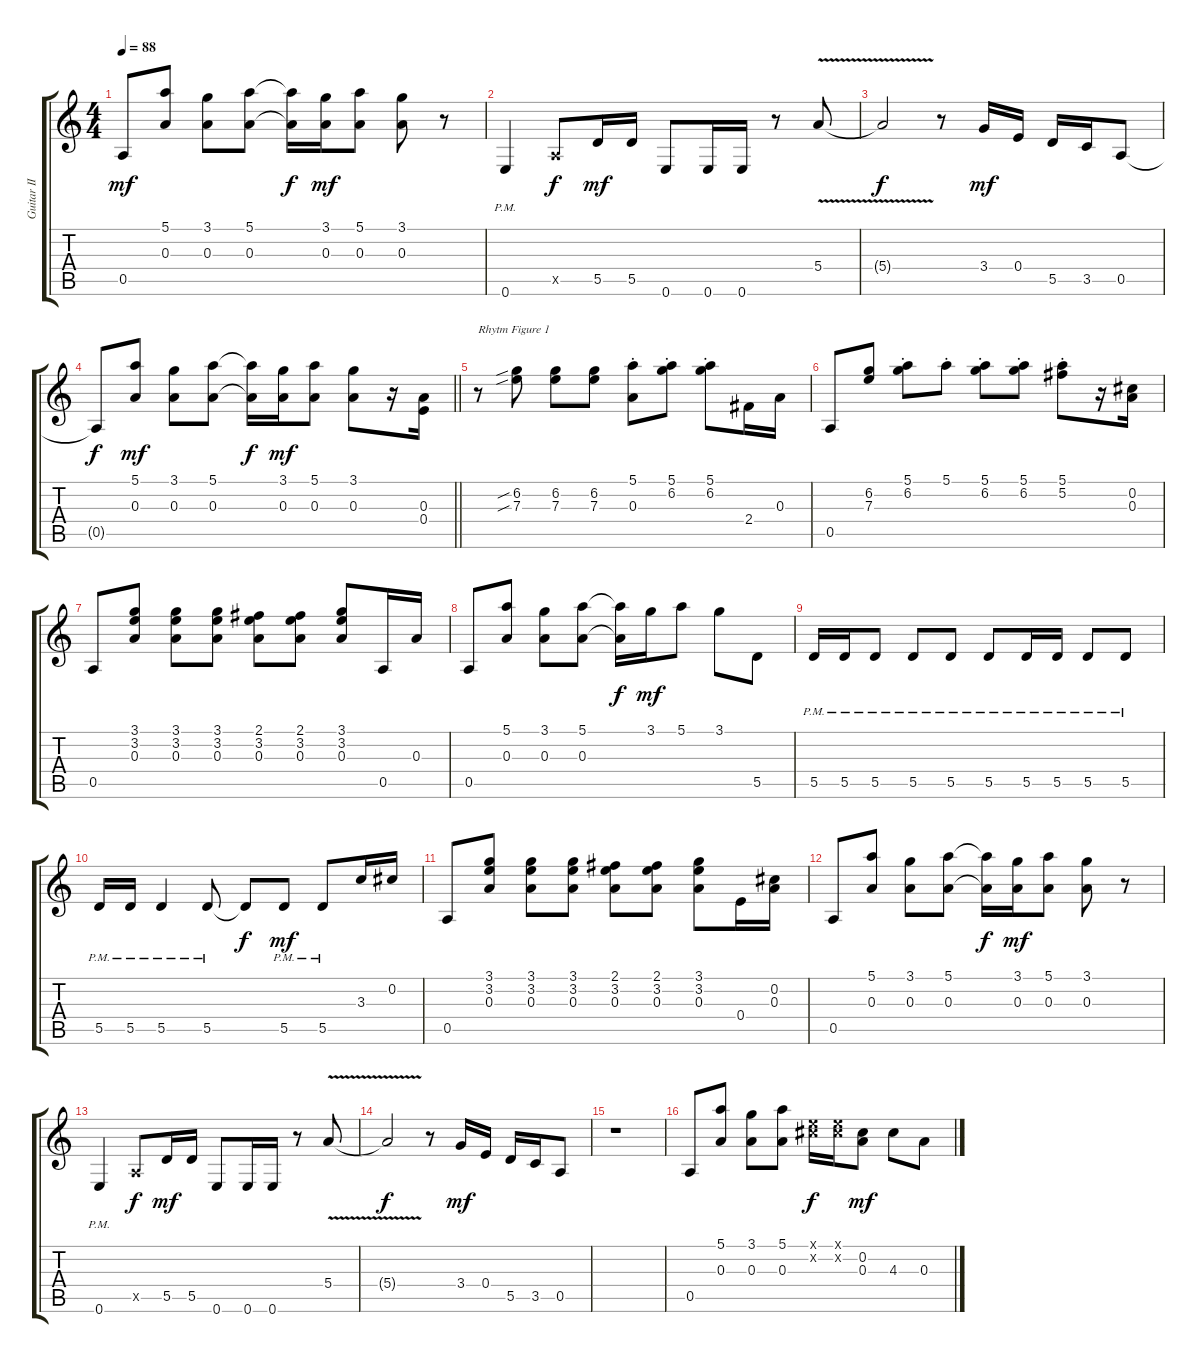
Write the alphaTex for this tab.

\track ("Guitar II" "Guitar II") {instrument distortionguitar}
\staff {score tabs}
\tuning (E4 Db4 A3 E3 A2 E2) {hide}
\ts (4 4)
\tempo 88
\clef g2
\ks c
0.5.8{dy mf} (5.1 0.3).8 (3.1 0.3).8 (5.1 0.3).8 (5.1{t} 0.3{t}).16{dy f} (3.1 0.3).16{dy mf} (5.1 0.3).8 (3.1 0.3).8 r.8 |
0.6{pm}.4 0.5{x}.8{dy f} 5.5.16{dy mf} 5.5.16 0.6.8 0.6.16 0.6.16 r.8 5.4{v}.8 |
5.4{t}.2{dy f} r.8 3.4.16{dy mf} 0.4.16 5.5.16 3.5.16 0.5.8 |
\barLineRight lightlight
0.5{t}.8{dy f} (5.1 0.3).8{dy mf} (3.1 0.3).8 (5.1 0.3).8 (5.1{t} 0.3{t}).16{dy f} (3.1 0.3).16{dy mf} (5.1 0.3).8 (3.1 0.3).8 r.16 (0.3 0.4).16 |
r.8{txt "Rhytm Figure 1"} (6.2{sib} 7.3{sib}).8 (6.2 7.3).8 (6.2 7.3).8 (5.1{st} 0.3{st}).8 (5.1{st} 6.2{st}).8 (5.1{st} 6.2{st}).8 2.4.16 0.3.16 |
0.5.8 (6.2 7.3).8 (5.1{st} 6.2{st}).8 5.1{st}.8 (5.1{st} 6.2{st}).8 (5.1{st} 6.2{st}).8 (5.1{st} 5.2{st}).8 r.16 (0.2 0.3).16 |
0.5.8 (3.1 3.2 0.3).8 (3.1 3.2 0.3).8 (3.1 3.2 0.3).8 (2.1 3.2 0.3).8 (2.1 3.2 0.3).8 (3.1 3.2 0.3).8 0.5.16 0.3.16 |
0.5.8 (5.1 0.3).8 (3.1 0.3).8 (5.1 0.3).8 (5.1{t} 0.3{t}).16{dy f} 3.1.16{dy mf} 5.1.8 3.1.8 5.5.8 |
5.5{pm}.16 5.5{pm}.16 5.5{pm}.8 5.5{pm}.8 5.5{pm}.8 5.5{pm}.8 5.5{pm}.16 5.5{pm}.16 5.5{pm}.8 5.5{pm}.8 |
5.5{pm}.16 5.5{pm}.16 5.5{pm}.4 5.5{pm}.8 5.5{t}.8{dy f} 5.5{pm}.8{dy mf} 5.5{pm}.8 3.3.16 0.2.16 |
0.5.8 (3.1 3.2 0.3).8 (3.1 3.2 0.3).8 (3.1 3.2 0.3).8 (2.1 3.2 0.3).8 (2.1 3.2 0.3).8 (3.1 3.2 0.3).8 0.4.16 (0.2 0.3).16 |
0.5.8 (5.1 0.3).8 (3.1 0.3).8 (5.1 0.3).8 (5.1{t} 0.3{t}).16{dy f} (3.1 0.3).16{dy mf} (5.1 0.3).8 (3.1 0.3).8 r.8 |
0.6{pm}.4 0.5{x}.8{dy f} 5.5.16{dy mf} 5.5.16 0.6.8 0.6.16 0.6.16 r.8 5.4{v}.8 |
5.4{t}.2{dy f} r.8 3.4.16{dy mf} 0.4.16 5.5.16 3.5.16 0.5.8 |
r.1 |
0.5.8 (5.1 0.3).8 (3.1 0.3).8 (5.1 0.3).8 (0.1{x} 0.2{x}).16{dy f} (0.1{x} 0.2{x}).16 (0.2 0.3).8{dy mf} 4.3.8 0.3.8
